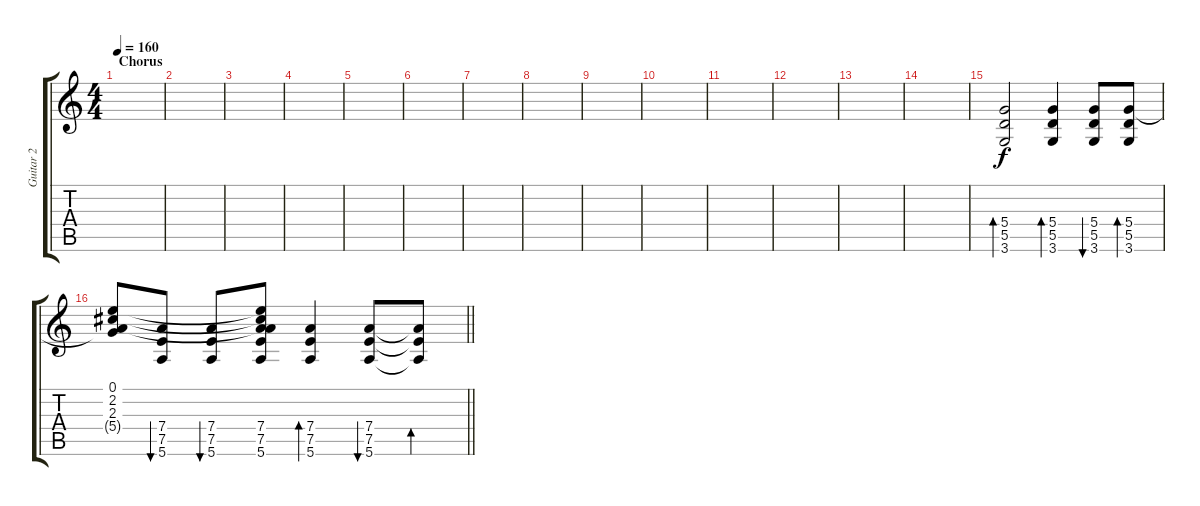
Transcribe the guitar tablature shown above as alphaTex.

\track ("Guitar 2" "Guitar 2") {instrument electricguitarjazz}
\staff {score tabs}
\tuning (E4 B3 G3 D3 A2 E2) {hide}
\ts (4 4)
\section ("" "Chorus")
\tempo 160
\clef g2
\ks c
|
|
|
|
|
|
|
|
|
|
|
|
|
|
(5.4 5.5 3.6).2{bd 60} (5.4 5.5 3.6).4{bd 60} (5.4 5.5 3.6).8{bu 60} (5.4 5.5 3.6).8{bd 60} |
\barLineRight lightlight
(0.1 2.2 2.3 5.4{t}).8 (7.4 7.5 5.6).8{bu 60} (7.4 7.5 5.6).8{bu 60} (0.1{t} 2.2{t} 2.3{t} 7.4 7.5 5.6).8 (7.4 7.5 5.6).4{bd 60} (7.4 7.5 5.6).8{bu 60} (7.4{t} 7.5{t} 5.6{t}).8{bd 60}
